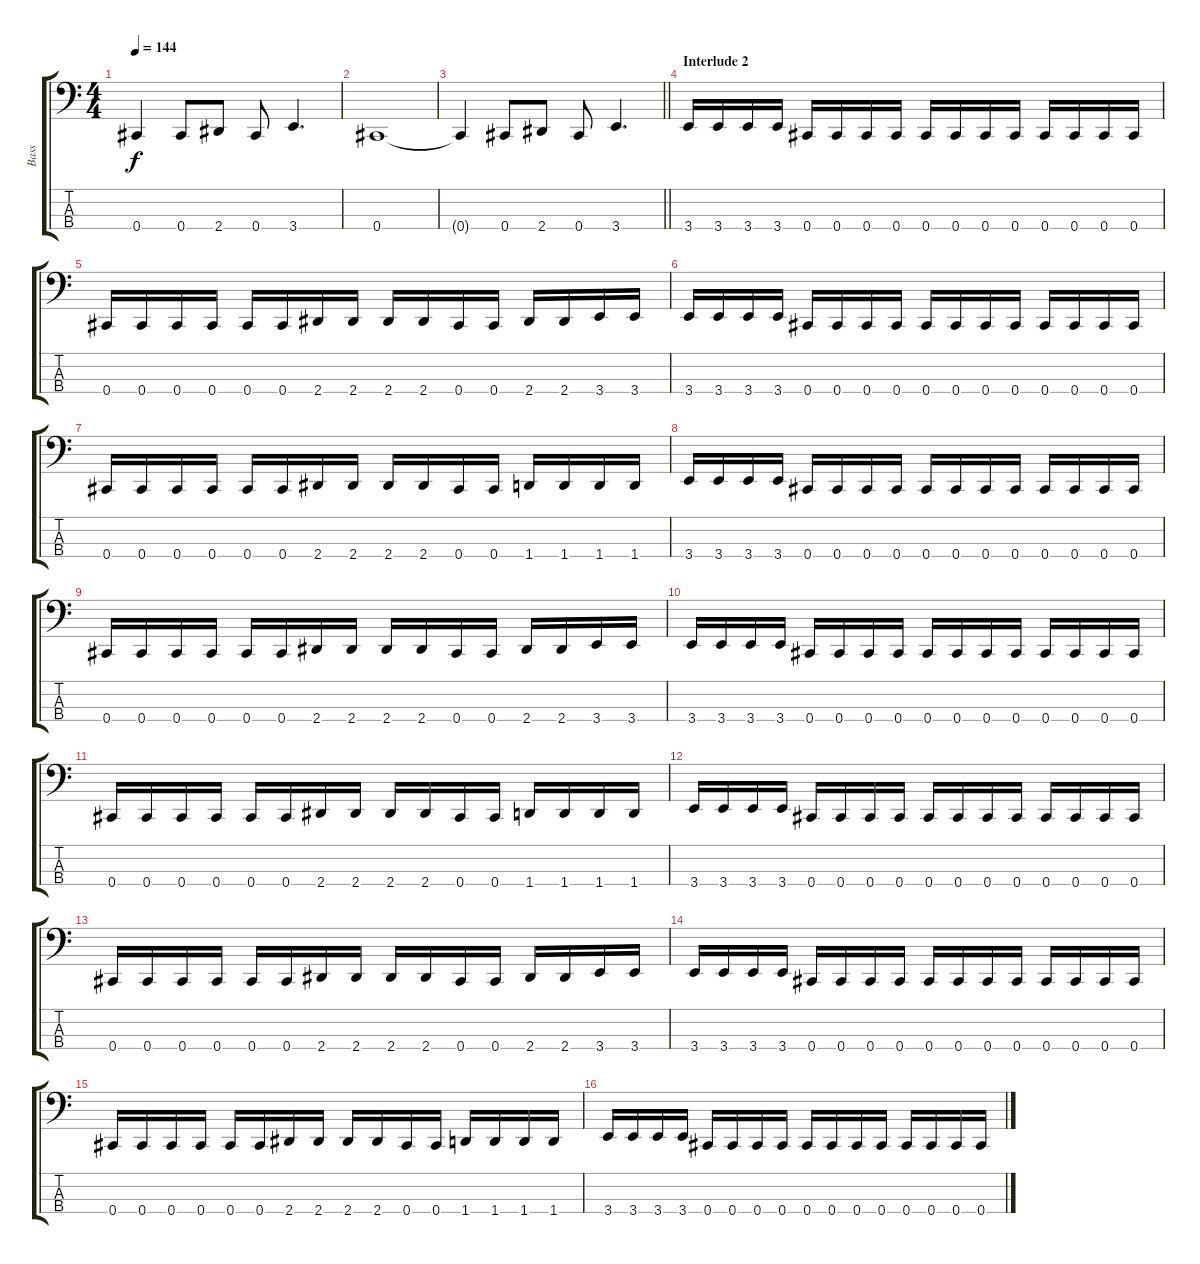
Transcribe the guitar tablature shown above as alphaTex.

\track ("Bass" "Bass") {instrument electricbasspick}
\staff {score tabs}
\tuning (E2 B1 Gb1 Db1) {hide}
\ts (4 4)
\tempo 144
\clef f4
\ks c
0.4{t}.4{dy f} 0.4.8 2.4.8 0.4.8 3.4.4{d} |
0.4.1 |
\barLineRight lightlight
0.4{t}.4 0.4.8 2.4.8 0.4.8 3.4.4{d} |
\section ("" "Interlude 2")
3.4.16 3.4.16 3.4.16 3.4.16 0.4.16 0.4.16 0.4.16 0.4.16 0.4.16 0.4.16 0.4.16 0.4.16 0.4.16 0.4.16 0.4.16 0.4.16 |
0.4.16 0.4.16 0.4.16 0.4.16 0.4.16 0.4.16 2.4.16 2.4.16 2.4.16 2.4.16 0.4.16 0.4.16 2.4.16 2.4.16 3.4.16 3.4.16 |
3.4.16 3.4.16 3.4.16 3.4.16 0.4.16 0.4.16 0.4.16 0.4.16 0.4.16 0.4.16 0.4.16 0.4.16 0.4.16 0.4.16 0.4.16 0.4.16 |
0.4.16 0.4.16 0.4.16 0.4.16 0.4.16 0.4.16 2.4.16 2.4.16 2.4.16 2.4.16 0.4.16 0.4.16 1.4.16 1.4.16 1.4.16 1.4.16 |
3.4.16 3.4.16 3.4.16 3.4.16 0.4.16 0.4.16 0.4.16 0.4.16 0.4.16 0.4.16 0.4.16 0.4.16 0.4.16 0.4.16 0.4.16 0.4.16 |
0.4.16 0.4.16 0.4.16 0.4.16 0.4.16 0.4.16 2.4.16 2.4.16 2.4.16 2.4.16 0.4.16 0.4.16 2.4.16 2.4.16 3.4.16 3.4.16 |
3.4.16 3.4.16 3.4.16 3.4.16 0.4.16 0.4.16 0.4.16 0.4.16 0.4.16 0.4.16 0.4.16 0.4.16 0.4.16 0.4.16 0.4.16 0.4.16 |
0.4.16 0.4.16 0.4.16 0.4.16 0.4.16 0.4.16 2.4.16 2.4.16 2.4.16 2.4.16 0.4.16 0.4.16 1.4.16 1.4.16 1.4.16 1.4.16 |
3.4.16 3.4.16 3.4.16 3.4.16 0.4.16 0.4.16 0.4.16 0.4.16 0.4.16 0.4.16 0.4.16 0.4.16 0.4.16 0.4.16 0.4.16 0.4.16 |
0.4.16 0.4.16 0.4.16 0.4.16 0.4.16 0.4.16 2.4.16 2.4.16 2.4.16 2.4.16 0.4.16 0.4.16 2.4.16 2.4.16 3.4.16 3.4.16 |
3.4.16 3.4.16 3.4.16 3.4.16 0.4.16 0.4.16 0.4.16 0.4.16 0.4.16 0.4.16 0.4.16 0.4.16 0.4.16 0.4.16 0.4.16 0.4.16 |
0.4.16 0.4.16 0.4.16 0.4.16 0.4.16 0.4.16 2.4.16 2.4.16 2.4.16 2.4.16 0.4.16 0.4.16 1.4.16 1.4.16 1.4.16 1.4.16 |
3.4.16 3.4.16 3.4.16 3.4.16 0.4.16 0.4.16 0.4.16 0.4.16 0.4.16 0.4.16 0.4.16 0.4.16 0.4.16 0.4.16 0.4.16 0.4.16
